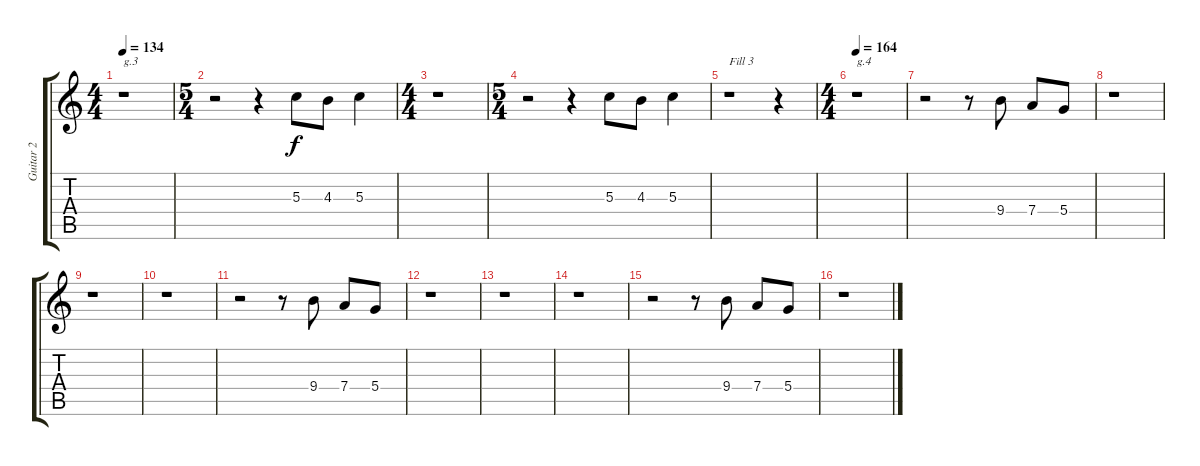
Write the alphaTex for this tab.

\track ("Guitar 2" "Guitar 2") {instrument distortionguitar}
\staff {score tabs}
\tuning (E4 B3 G3 D3 A2 E2) {hide}
\ts (4 4)
\tempo 134
\clef g2
\ks c
r.1{txt "g.3" dy f} |
\ts (5 4)
r.2 r.4 5.3.8 4.3.8 5.3.4 |
\ts (4 4)
r.1 |
\ts (5 4)
r.2 r.4 5.3.8 4.3.8 5.3.4 |
r.1{txt "Fill 3"} r.4 |
\ts (4 4)
\tempo 164
r.1{txt "g.4"} |
r.2 r.8 9.4.8 7.4.8 5.4.8 |
r.1 |
r.1 |
r.1 |
r.2 r.8 9.4.8 7.4.8 5.4.8 |
r.1 |
r.1 |
r.1 |
r.2 r.8 9.4.8 7.4.8 5.4.8 |
r.1
